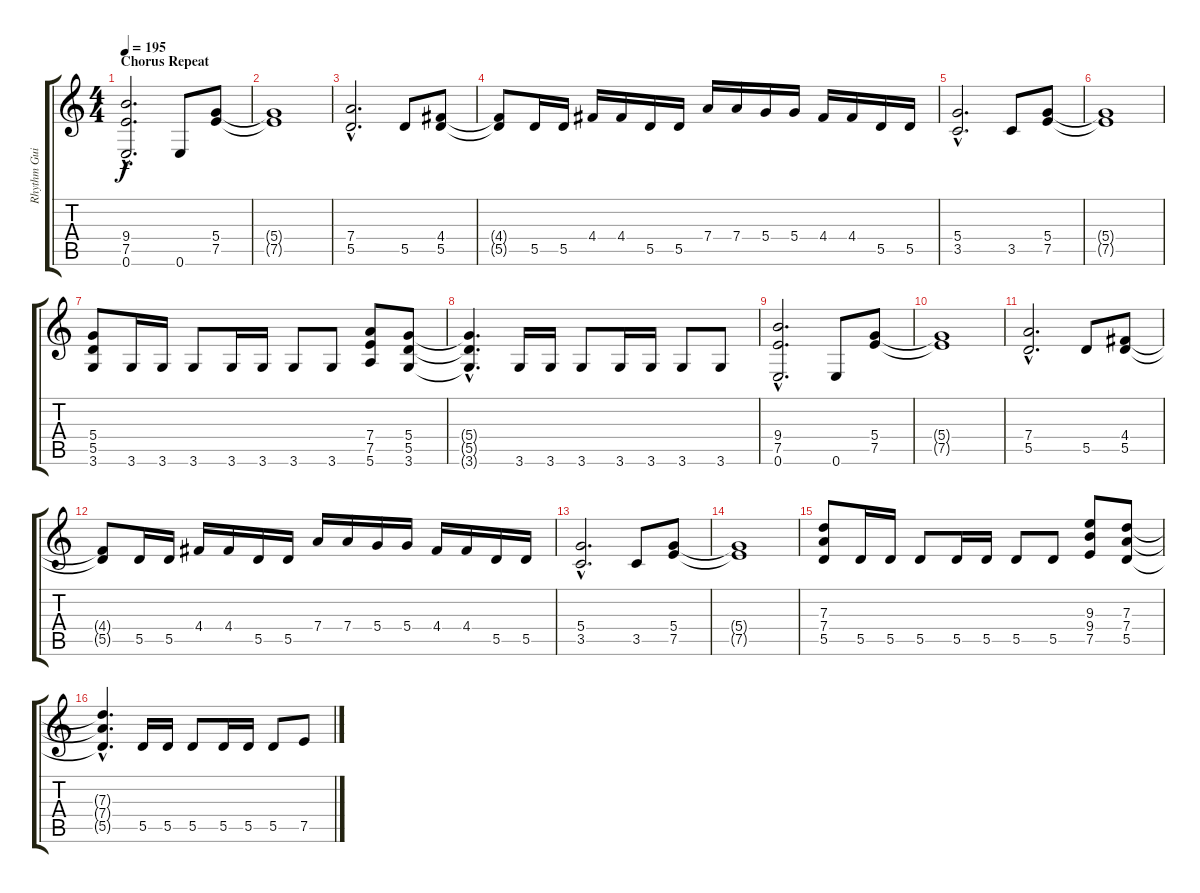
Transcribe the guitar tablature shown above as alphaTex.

\track ("Rhythm Guitar 1" "Rhythm Gui") {instrument distortionguitar}
\staff {score tabs}
\tuning (E4 B3 G3 D3 A2 E2) {hide}
\ts (4 4)
\section ("" "Chorus Repeat")
\tempo 195
\clef g2
\ks c
(9.4{hac} 7.5{hac} 0.6{hac}).2{d dy f} 0.6.8 (5.4 7.5).8 |
(5.4{t} 7.5{t}).1 |
(7.4{hac} 5.5{hac}).2{d} 5.5.8 (4.4 5.5).8 |
(4.4{t} 5.5{t}).8 5.5.16 5.5.16 4.4.16 4.4.16 5.5.16 5.5.16 7.4.16 7.4.16 5.4.16 5.4.16 4.4.16 4.4.16 5.5.16 5.5.16 |
(5.4{hac} 3.5{hac}).2{d} 3.5.8 (5.4 7.5).8 |
(5.4{t} 7.5{t}).1 |
(5.4 5.5 3.6).8 3.6.16 3.6.16 3.6.8 3.6.16 3.6.16 3.6.8 3.6.8 (7.4 7.5 5.6).8 (5.4 5.5 3.6).8 |
(5.4{hac t} 5.5{hac t} 3.6{hac t}).4{d} 3.6.16 3.6.16 3.6.8 3.6.16 3.6.16 3.6.8 3.6.8 |
(9.4{hac} 7.5{hac} 0.6{hac}).2{d} 0.6.8 (5.4 7.5).8 |
(5.4{t} 7.5{t}).1 |
(7.4{hac} 5.5{hac}).2{d} 5.5.8 (4.4 5.5).8 |
(4.4{t} 5.5{t}).8 5.5.16 5.5.16 4.4.16 4.4.16 5.5.16 5.5.16 7.4.16 7.4.16 5.4.16 5.4.16 4.4.16 4.4.16 5.5.16 5.5.16 |
(5.4{hac} 3.5{hac}).2{d} 3.5.8 (5.4 7.5).8 |
(5.4{t} 7.5{t}).1 |
(7.3 7.4 5.5).8 5.5.16 5.5.16 5.5.8 5.5.16 5.5.16 5.5.8 5.5.8 (9.3 9.4 7.5).8 (7.3 7.4 5.5).8 |
(7.3{hac t} 7.4{hac t} 5.5{hac t}).4{d} 5.5.16 5.5.16 5.5.8 5.5.16 5.5.16 5.5.8 7.5.8
